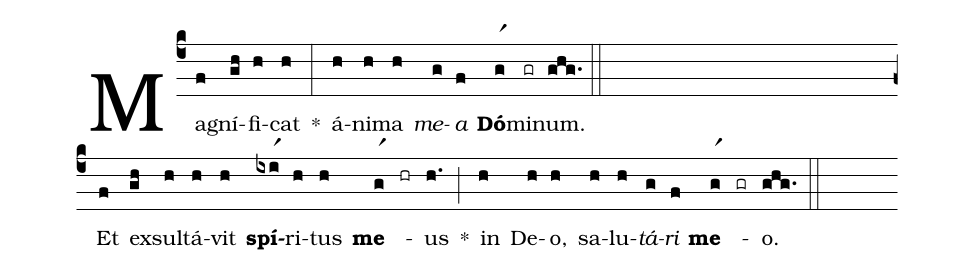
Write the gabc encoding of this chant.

%%
(c4)
Ma(f)gní(gh)fi(h)cat(h) *(:)
á(h)ni(h)ma(h) <i>me</i>(g)<i>a</i>(f) <b>Dó</b>(gr1)mi(gr)num.(ghg.) (::Z)

Et(f) ex(gh)sul(h)tá(h)vit(h) <b>spí</b>(ixir1)ri(h)tus(h) <b>me</b>(gr1) -(hr) us(h.) *(;)
in(h) De(h)o,(h) sa(h)lu(h)<i>tá</i>(g)<i>ri</i>(f) <b>me</b>(gr1) -(gr) o.(ghg.) (::)
